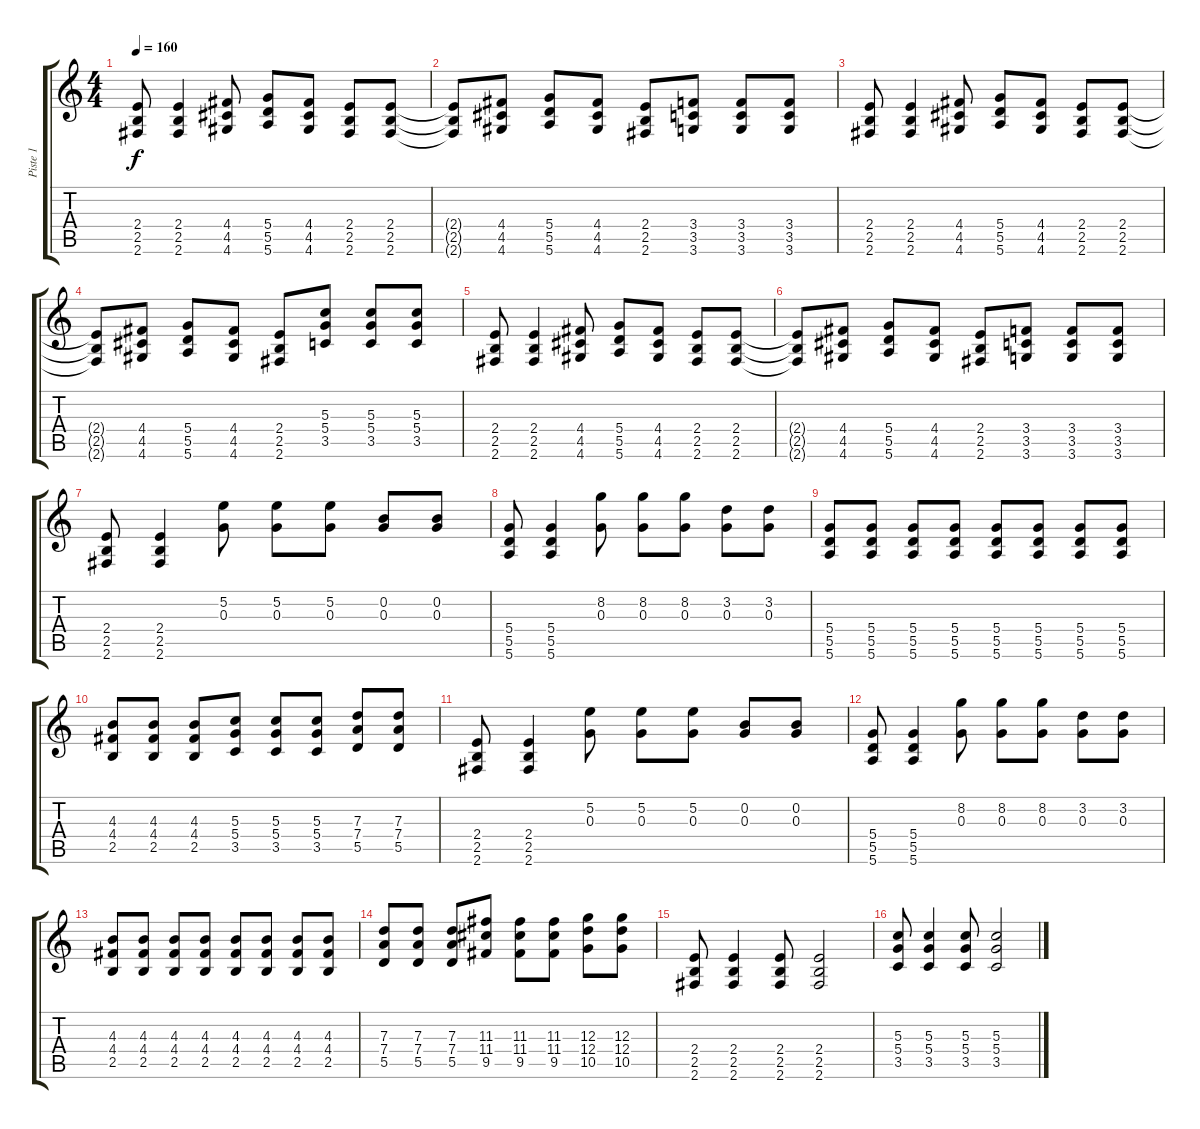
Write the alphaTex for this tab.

\track ("Piste 1" "Piste 1") {instrument distortionguitar}
\staff {score tabs}
\tuning (E4 B3 G3 D3 A2 E2) {hide}
\ts (4 4)
\tempo 160
\clef g2
\ks c
(2.4 2.5 2.6).8{dy f} (2.4 2.5 2.6).4 (4.4 4.5 4.6).8 (5.4 5.5 5.6).8 (4.4 4.5 4.6).8 (2.4 2.5 2.6).8 (2.4 2.5 2.6).8 |
(2.4{t} 2.5{t} 2.6{t}).8 (4.4 4.5 4.6).8 (5.4 5.5 5.6).8 (4.4 4.5 4.6).8 (2.4 2.5 2.6).8 (3.4 3.5 3.6).8 (3.4 3.5 3.6).8 (3.4 3.5 3.6).8 |
(2.4 2.5 2.6).8 (2.4 2.5 2.6).4 (4.4 4.5 4.6).8 (5.4 5.5 5.6).8 (4.4 4.5 4.6).8 (2.4 2.5 2.6).8 (2.4 2.5 2.6).8 |
(2.4{t} 2.5{t} 2.6{t}).8 (4.4 4.5 4.6).8 (5.4 5.5 5.6).8 (4.4 4.5 4.6).8 (2.4 2.5 2.6).8 (5.3 5.4 3.5).8 (5.3 5.4 3.5).8 (5.3 5.4 3.5).8 |
(2.4 2.5 2.6).8 (2.4 2.5 2.6).4 (4.4 4.5 4.6).8 (5.4 5.5 5.6).8 (4.4 4.5 4.6).8 (2.4 2.5 2.6).8 (2.4 2.5 2.6).8 |
(2.4{t} 2.5{t} 2.6{t}).8 (4.4 4.5 4.6).8 (5.4 5.5 5.6).8 (4.4 4.5 4.6).8 (2.4 2.5 2.6).8 (3.4 3.5 3.6).8 (3.4 3.5 3.6).8 (3.4 3.5 3.6).8 |
(2.4 2.5 2.6).8 (2.4 2.5 2.6).4 (5.2 0.3).8 (5.2 0.3).8 (5.2 0.3).8 (0.2 0.3).8 (0.2 0.3).8 |
(5.4 5.5 5.6).8 (5.4 5.5 5.6).4 (8.2 0.3).8 (8.2 0.3).8 (8.2 0.3).8 (3.2 0.3).8 (3.2 0.3).8 |
(5.4 5.5 5.6).8 (5.4 5.5 5.6).8 (5.4 5.5 5.6).8 (5.4 5.5 5.6).8 (5.4 5.5 5.6).8 (5.4 5.5 5.6).8 (5.4 5.5 5.6).8 (5.4 5.5 5.6).8 |
(4.3 4.4 2.5).8 (4.3 4.4 2.5).8 (4.3 4.4 2.5).8 (5.3 5.4 3.5).8 (5.3 5.4 3.5).8 (5.3 5.4 3.5).8 (7.3 7.4 5.5).8 (7.3 7.4 5.5).8 |
(2.4 2.5 2.6).8 (2.4 2.5 2.6).4 (5.2 0.3).8 (5.2 0.3).8 (5.2 0.3).8 (0.2 0.3).8 (0.2 0.3).8 |
(5.4 5.5 5.6).8 (5.4 5.5 5.6).4 (8.2 0.3).8 (8.2 0.3).8 (8.2 0.3).8 (3.2 0.3).8 (3.2 0.3).8 |
(4.3 4.4 2.5).8 (4.3 4.4 2.5).8 (4.3 4.4 2.5).8 (4.3 4.4 2.5).8 (4.3 4.4 2.5).8 (4.3 4.4 2.5).8 (4.3 4.4 2.5).8 (4.3 4.4 2.5).8 |
(7.3 7.4 5.5).8 (7.3 7.4 5.5).8 (7.3 7.4 5.5).8 (11.3 11.4 9.5).8 (11.3 11.4 9.5).8 (11.3 11.4 9.5).8 (12.3 12.4 10.5).8 (12.3 12.4 10.5).8 |
(2.4 2.5 2.6).8 (2.4 2.5 2.6).4 (2.4 2.5 2.6).8 (2.4 2.5 2.6).2 |
(5.3 5.4 3.5).8 (5.3 5.4 3.5).4 (5.3 5.4 3.5).8 (5.3 5.4 3.5).2
